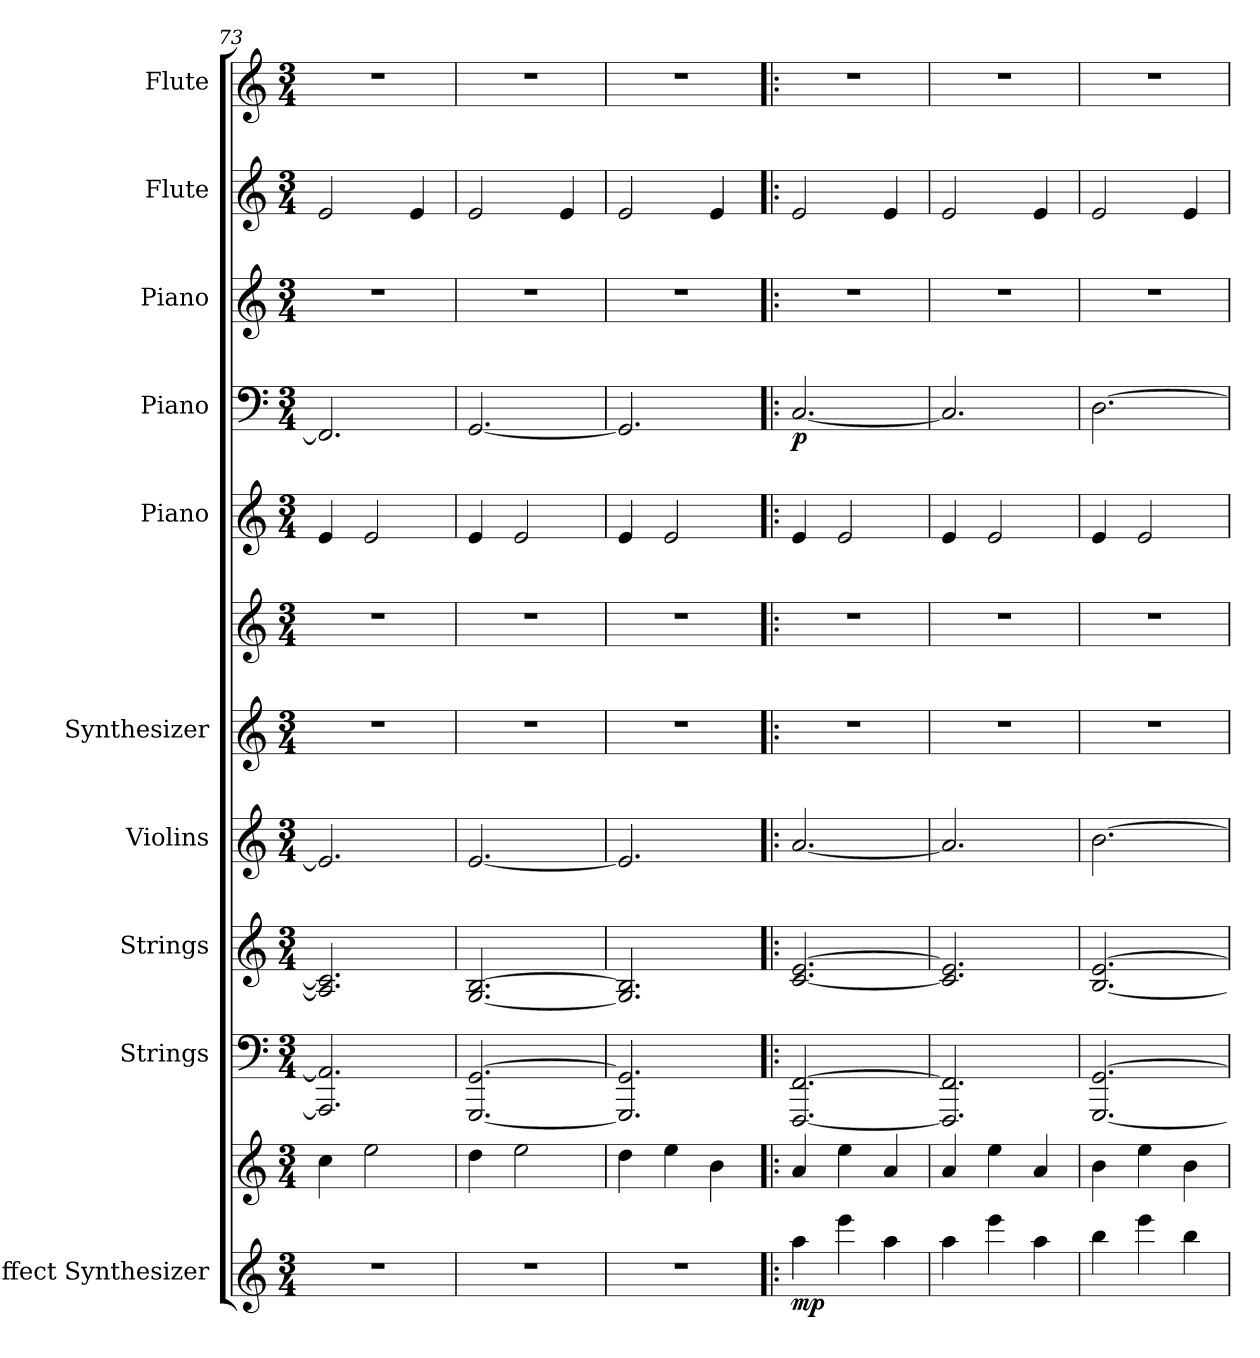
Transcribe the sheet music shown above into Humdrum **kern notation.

**kern	**kern	**dynam	**kern	**kern	**kern	**kern	**kern	**kern	**kern	**dynam	**kern	**kern	**kern
*part10	*part10	*part10	*part9	*part8	*part7	*part6	*part6	*part5	*part4	*part4	*part3	*part2	*part1
*staff12	*staff11	*staff11/12	*staff10	*staff9	*staff8	*staff7	*staff6	*staff5	*staff4	*staff4	*staff3	*staff2	*staff1
*I"Effect Synthesizer	*	*	*I"Strings	*I"Strings	*I"Violins	*I"Synthesizer	*	*I"Piano	*I"Piano	*	*I"Piano	*I"Flute	*I"Flute
*I'Synth.	*	*	*I'Str.	*I'Str.	*I'Vlns.	*I'Synth.	*	*I'Pno.	*I'Pno.	*	*I'Pno.	*I'Fl.	*I'Fl.
!!LO:PB:g=z
*clefG2	*clefG2	*	*clefF4	*clefG2	*clefG2	*clefG2	*clefG2	*clefG2	*clefF4	*	*clefG2	*clefG2	*clefG2
*k[]	*k[]	*	*k[]	*k[]	*k[]	*k[]	*k[]	*k[]	*k[]	*	*k[]	*k[]	*k[]
*M3/4	*M3/4	*	*M3/4	*M3/4	*M3/4	*M3/4	*M3/4	*M3/4	*M3/4	*	*M3/4	*M3/4	*M3/4
=73	=73	=73	=73	=73	=73	=73	=73	=73	=73	=73	=73	=73	=73
2.r	4cc\	.	2.AAA/] 2.AA/]	2.A/] 2.c/]	2.e/]	2.r	2.r	4e/	2.FF/]	.	2.r	2e/	2.r
.	2ee\	.	.	.	.	.	.	2e/	.	.	.	.	.
.	.	.	.	.	.	.	.	.	.	.	.	4e/	.
=74	=74	=74	=74	=74	=74	=74	=74	=74	=74	=74	=74	=74	=74
2.r	4dd\	.	[2.GGG/ [2.GG/	[2.G/ [2.B/	[2.e/	2.r	2.r	4e/	[2.GG/	.	2.r	2e/	2.r
.	2ee\	.	.	.	.	.	.	2e/	.	.	.	.	.
.	.	.	.	.	.	.	.	.	.	.	.	4e/	.
=75	=75	=75	=75	=75	=75	=75	=75	=75	=75	=75	=75	=75	=75
2.r	4dd\	.	2.GGG/] 2.GG/]	2.G/] 2.B/]	2.e/]	2.r	2.r	4e/	2.GG/]	.	2.r	2e/	2.r
.	4ee\	.	.	.	.	.	.	2e/	.	.	.	.	.
.	4b\	.	.	.	.	.	.	.	.	.	.	4e/	.
=76!|:	=76!|:	=76!|:	=76!|:	=76!|:	=76!|:	=76!|:	=76!|:	=76!|:	=76!|:	=76!|:	=76!|:	=76!|:	=76!|:
!	!	!LO:DY:b=2	!	!	!	!	!	!	!	!LO:DY:b	!	!	!
4aa\	4a/	mp	[2.FFF/ [2.FF/	[2.c/ [2.e/	[2.a/	2.r	2.r	4e/	[2.C/	p	2.r	2e/	2.r
4eee\	4ee\	.	.	.	.	.	.	2e/	.	.	.	.	.
4aa\	4a/	.	.	.	.	.	.	.	.	.	.	4e/	.
=77	=77	=77	=77	=77	=77	=77	=77	=77	=77	=77	=77	=77	=77
4aa\	4a/	.	2.FFF/] 2.FF/]	2.c/] 2.e/]	2.a/]	2.r	2.r	4e/	2.C/]	.	2.r	2e/	2.r
4eee\	4ee\	.	.	.	.	.	.	2e/	.	.	.	.	.
4aa\	4a/	.	.	.	.	.	.	.	.	.	.	4e/	.
=78	=78	=78	=78	=78	=78	=78	=78	=78	=78	=78	=78	=78	=78
4bb\	4b\	.	[2.GGG/ [2.GG/	[2.B/ [2.e/	[2.b\	2.r	2.r	4e/	[2.D\	.	2.r	2e/	2.r
4eee\	4ee\	.	.	.	.	.	.	2e/	.	.	.	.	.
4bb\	4b\	.	.	.	.	.	.	.	.	.	.	4e/	.
=	=	=	=	=	=	=	=	=	=	=	=	=	=
*-	*-	*-	*-	*-	*-	*-	*-	*-	*-	*-	*-	*-	*-
